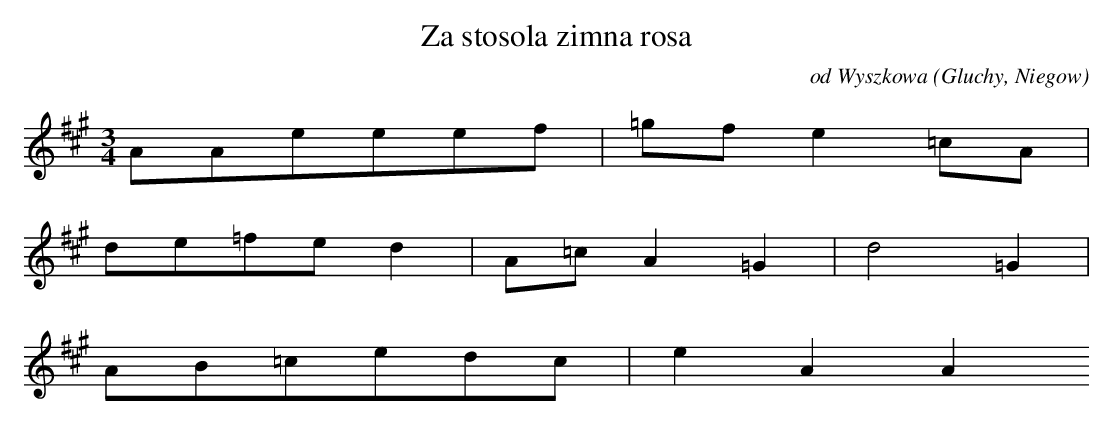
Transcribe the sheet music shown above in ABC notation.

X:1
T: Za stosola zimna rosa
O: od Wyszkowa (Gluchy, Niegow)
M: 3/4
L: 1/8
K: A
AAeeef | =gfe2=cA |
de=fed2 | A=cA2=G2 | d4=G2 |
AB=cedc | e2A2A2
